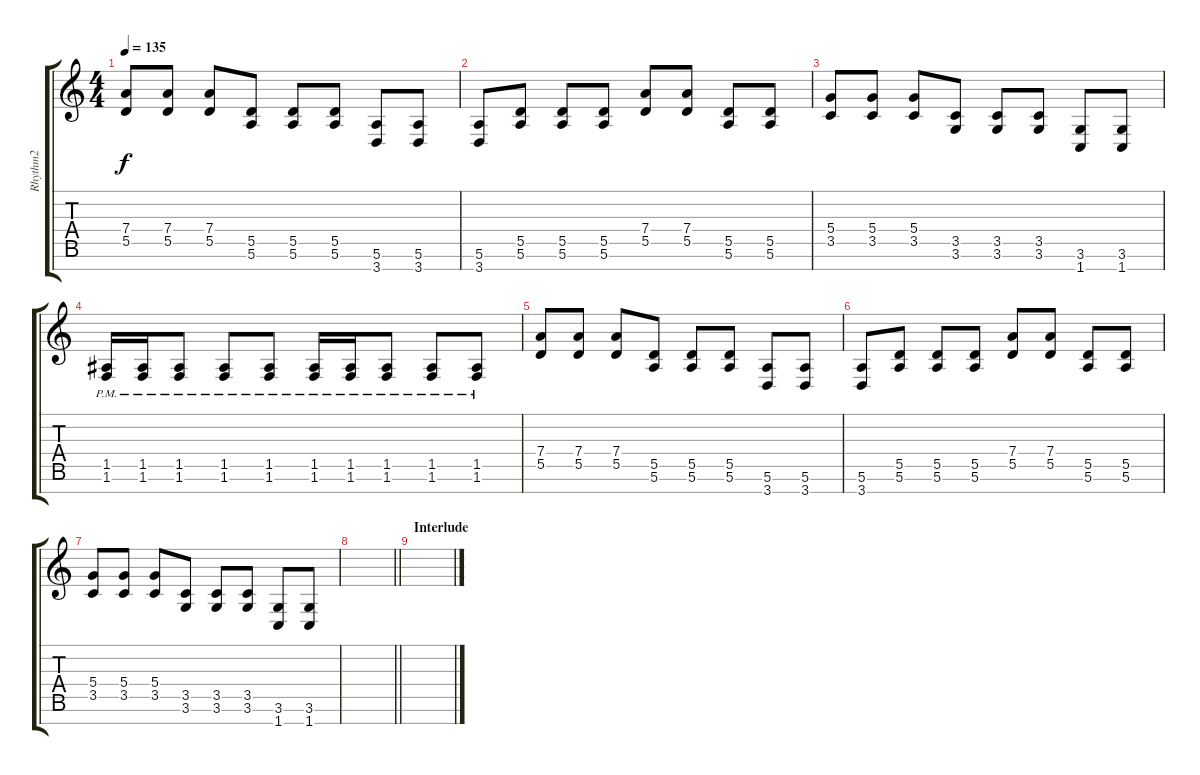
\track ("Rhythm2" "Rhythm2") {instrument overdrivenguitar}
\staff {score tabs}
\tuning (E4 B3 G3 D3 A2 E2 B1) {hide}
\ts (4 4)
\tempo 135
\clef g2
\ks c
(7.4 5.5).8{dy f} (7.4 5.5).8 (7.4 5.5).8 (5.5 5.6).8 (5.5 5.6).8 (5.5 5.6).8 (5.6 3.7).8 (5.6 3.7).8 |
(5.6 3.7).8 (5.5 5.6).8 (5.5 5.6).8 (5.5 5.6).8 (7.4 5.5).8 (7.4 5.5).8 (5.5 5.6).8 (5.5 5.6).8 |
(5.4 3.5).8 (5.4 3.5).8 (5.4 3.5).8 (3.5 3.6).8 (3.5 3.6).8 (3.5 3.6).8 (3.6 1.7).8 (3.6 1.7).8 |
(1.5{pm} 1.6{pm}).16 (1.5{pm} 1.6{pm}).16 (1.5{pm} 1.6{pm}).8 (1.5{pm} 1.6{pm}).8 (1.5{pm} 1.6{pm}).8 (1.5{pm} 1.6{pm}).16 (1.5{pm} 1.6{pm}).16 (1.5{pm} 1.6{pm}).8 (1.5{pm} 1.6{pm}).8 (1.5{pm} 1.6{pm}).8 |
(7.4 5.5).8 (7.4 5.5).8 (7.4 5.5).8 (5.5 5.6).8 (5.5 5.6).8 (5.5 5.6).8 (5.6 3.7).8 (5.6 3.7).8 |
(5.6 3.7).8 (5.5 5.6).8 (5.5 5.6).8 (5.5 5.6).8 (7.4 5.5).8 (7.4 5.5).8 (5.5 5.6).8 (5.5 5.6).8 |
(5.4 3.5).8 (5.4 3.5).8 (5.4 3.5).8 (3.5 3.6).8 (3.5 3.6).8 (3.5 3.6).8 (3.6 1.7).8 (3.6 1.7).8 |
\barLineRight lightlight
|
\section ("" "Interlude")
